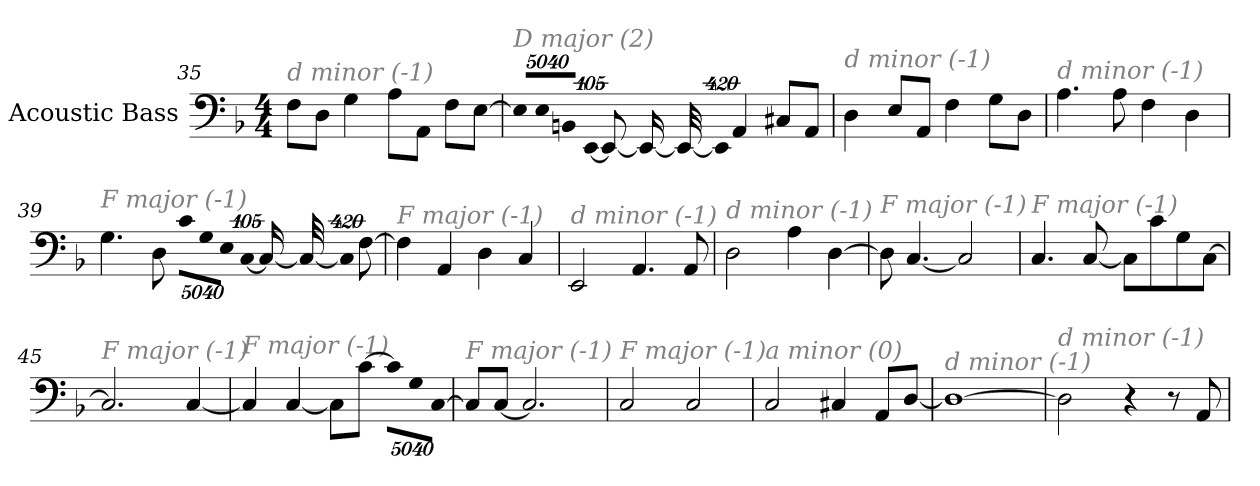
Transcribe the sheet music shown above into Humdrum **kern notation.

**kern
*part1
*staff1
*I"Acoustic Bass
*clefF4
*ITrd7c12
*k[b-]
*F:
*M4/4
=35
!LO:TX:i:color=#808080:t=d minor (-1)
8FFL
8DDJ
4GG
8AAL
8AAAJ
8FFL
[8EEJ
=36
!LO:TX:i:color=#808080:t=D major (2)
!LO:N:vis=8
40320%3347EEL]
!LO:N:vis=8
40320%3347EE
!LO:N:vis=8
40320%3347BBBnJ
!LO:N:vis=1024
[13440%13EEE
8EEE_
16EEE_
32EEE_
!LO:N:vis=1024%31
13440%407EEE]
4AAA
8CC#XL
8AAAJ
=37
!LO:TX:i:color=#808080:t=d minor (-1)
4DD
8EEL
8AAAJ
4FF
8GGL
8DDJ
=38
!LO:TX:i:color=#808080:t=d minor (-1)
4.AA
8AA
4FF
4DD
=39
!LO:TX:i:color=#808080:t=F major (-1)
4.GG
8DD
!LO:N:vis=8
40320%3347CL
!LO:N:vis=8
40320%3347GG
!LO:N:vis=8
40320%3347EEJ
!LO:N:vis=1024
[13440%13CCL
16CCL_
32CCL_
!LO:N:vis=1024%31
13440%407CCL]
[8FFJ
=40
!LO:TX:i:color=#808080:t=F major (-1)
4FF]
4AAA
4DD
4CC
=41
!LO:TX:i:color=#808080:t=d minor (-1)
2EEE
4.AAA
8AAA
=42
!LO:TX:i:color=#808080:t=d minor (-1)
2DD
4AA
[4DD
=43
!LO:TX:i:color=#808080:t=F major (-1)
8DD]
[4.CC
2CC]
=44
!LO:TX:i:color=#808080:t=F major (-1)
4.CC
[8CC
8CCL]
8C
8GG
[8CCJ
=45
!LO:TX:i:color=#808080:t=F major (-1)
2.CC]
[4CC
=46
!LO:TX:i:color=#808080:t=F major (-1)
4CC]
[4CC
8CCL]
[8CJ
!LO:N:vis=8
40320%3347CL]
!LO:N:vis=8
40320%3347GG
!LO:N:vis=8
[40320%3347CCJ
=47
!LO:TX:i:color=#808080:t=F major (-1)
8CCL]
[8CCJ
2.CC]
=48
!LO:TX:i:color=#808080:t=F major (-1)
2CC
2CC
=49
!LO:TX:i:color=#808080:t=a minor (0)
2CC
4CC#X
8AAAL
[8DDJ
=50
!LO:TX:i:color=#808080:t=d minor (-1)
1DD_
=51
!LO:TX:i:color=#808080:t=d minor (-1)
2DD]
4r
8r
8AAA
=
*-
